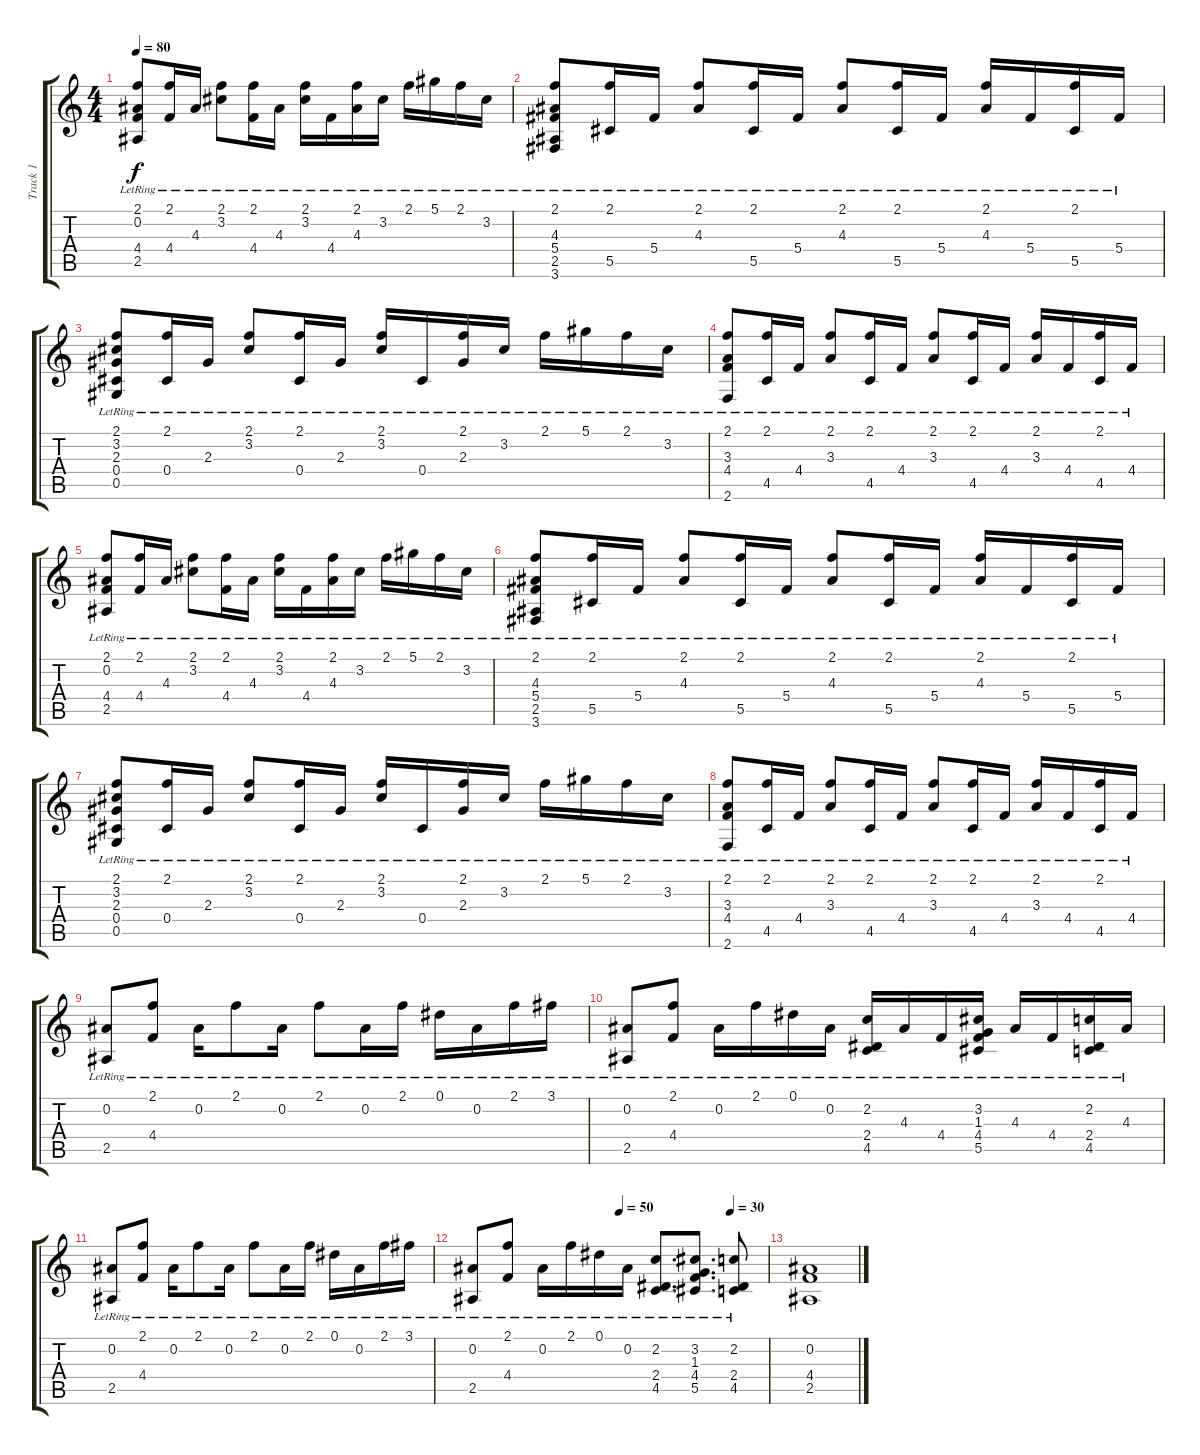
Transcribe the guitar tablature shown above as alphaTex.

\track ("Track 1" "Track 1") {instrument acousticguitarsteel}
\staff {score tabs}
\tuning (Eb4 Bb3 Gb3 Db3 Ab2 Eb2) {hide}
\ts (4 4)
\tempo 80
\clef g2
\ks c
(2.1{lr} 0.2{lr} 4.4{lr} 2.5{lr}).8{dy f} (2.1{lr} 4.4{lr}).16 4.3{lr}.16 (2.1{lr} 3.2{lr}).8 (2.1{lr} 4.4{lr}).16 4.3{lr}.16 (2.1{lr} 3.2{lr}).16 4.4{lr}.16 (2.1{lr} 4.3{lr}).16 3.2{lr}.16 2.1{lr}.16 5.1{lr}.16 2.1{lr}.16 3.2{lr}.16 |
(2.1{lr} 4.3{lr} 5.4{lr} 2.5{lr} 3.6{lr}).8 (2.1{lr} 5.5{lr}).16 5.4{lr}.16 (2.1{lr} 4.3{lr}).8 (2.1{lr} 5.5{lr}).16 5.4{lr}.16 (2.1{lr} 4.3{lr}).8 (2.1{lr} 5.5{lr}).16 5.4{lr}.16 (2.1{lr} 4.3{lr}).16 5.4{lr}.16 (2.1{lr} 5.5{lr}).16 5.4{lr}.16 |
(2.1{lr} 3.2{lr} 2.3{lr} 0.4{lr} 0.5{lr}).8 (2.1{lr} 0.4{lr}).16 2.3{lr}.16 (2.1{lr} 3.2{lr}).8 (2.1{lr} 0.4{lr}).16 2.3{lr}.16 (2.1{lr} 3.2{lr}).16 0.4{lr}.16 (2.1{lr} 2.3{lr}).16 3.2{lr}.16 2.1{lr}.16 5.1{lr}.16 2.1{lr}.16 3.2{lr}.16 |
(2.1{lr} 3.3{lr} 4.4{lr} 2.6{lr}).8 (2.1{lr} 4.5{lr}).16 4.4{lr}.16 (2.1{lr} 3.3{lr}).8 (2.1{lr} 4.5{lr}).16 4.4{lr}.16 (2.1{lr} 3.3{lr}).8 (2.1{lr} 4.5{lr}).16 4.4{lr}.16 (2.1{lr} 3.3{lr}).16 4.4{lr}.16 (2.1{lr} 4.5{lr}).16 4.4{lr}.16 |
(2.1{lr} 0.2{lr} 4.4{lr} 2.5{lr}).8 (2.1{lr} 4.4{lr}).16 4.3{lr}.16 (2.1{lr} 3.2{lr}).8 (2.1{lr} 4.4{lr}).16 4.3{lr}.16 (2.1{lr} 3.2{lr}).16 4.4{lr}.16 (2.1{lr} 4.3{lr}).16 3.2{lr}.16 2.1{lr}.16 5.1{lr}.16 2.1{lr}.16 3.2{lr}.16 |
(2.1{lr} 4.3{lr} 5.4{lr} 2.5{lr} 3.6{lr}).8 (2.1{lr} 5.5{lr}).16 5.4{lr}.16 (2.1{lr} 4.3{lr}).8 (2.1{lr} 5.5{lr}).16 5.4{lr}.16 (2.1{lr} 4.3{lr}).8 (2.1{lr} 5.5{lr}).16 5.4{lr}.16 (2.1{lr} 4.3{lr}).16 5.4{lr}.16 (2.1{lr} 5.5{lr}).16 5.4{lr}.16 |
(2.1{lr} 3.2{lr} 2.3{lr} 0.4{lr} 0.5{lr}).8 (2.1{lr} 0.4{lr}).16 2.3{lr}.16 (2.1{lr} 3.2{lr}).8 (2.1{lr} 0.4{lr}).16 2.3{lr}.16 (2.1{lr} 3.2{lr}).16 0.4{lr}.16 (2.1{lr} 2.3{lr}).16 3.2{lr}.16 2.1{lr}.16 5.1{lr}.16 2.1{lr}.16 3.2{lr}.16 |
(2.1{lr} 3.3{lr} 4.4{lr} 2.6{lr}).8 (2.1{lr} 4.5{lr}).16 4.4{lr}.16 (2.1{lr} 3.3{lr}).8 (2.1{lr} 4.5{lr}).16 4.4{lr}.16 (2.1{lr} 3.3{lr}).8 (2.1{lr} 4.5{lr}).16 4.4{lr}.16 (2.1{lr} 3.3{lr}).16 4.4{lr}.16 (2.1{lr} 4.5{lr}).16 4.4{lr}.16 |
(0.2{lr} 2.5{lr}).8 (2.1{lr} 4.4{lr}).8 0.2{lr}.16 2.1{lr}.8 0.2{lr}.16 2.1{lr}.8 0.2{lr}.16 2.1{lr}.16 0.1{lr}.16 0.2{lr}.16 2.1{lr}.16 3.1{lr}.16 |
(0.2{lr} 2.5{lr}).8 (2.1{lr} 4.4{lr}).8 0.2{lr}.16 2.1{lr}.16 0.1{lr}.16 0.2{lr}.16 (2.2{lr} 2.4{lr} 4.5{lr}).16 4.3{lr}.16 4.4{lr}.16 (3.2{lr} 1.3{lr} 4.4{lr} 5.5{lr}).16 4.3{lr}.16 4.4{lr}.16 (2.2{lr} 2.4{lr} 4.5{lr}).16 4.3{lr}.16 |
(0.2{lr} 2.5{lr}).8 (2.1{lr} 4.4{lr}).8 0.2{lr}.16 2.1{lr}.8 0.2{lr}.16 2.1{lr}.8 0.2{lr}.16 2.1{lr}.16 0.1{lr}.16 0.2{lr}.16 2.1{lr}.16 3.1{lr}.16 |
\tempo (50 0.5)
\tempo (30 0.875)
(0.2{lr} 2.5{lr}).8 (2.1{lr} 4.4{lr}).8 0.2{lr}.16 2.1{lr}.16 0.1{lr}.16 0.2{lr}.16 (2.2{lr} 2.4{lr} 4.5{lr}).8{d} (3.2{lr} 1.3{lr} 4.4{lr} 5.5{lr}).8{d} (2.2{lr} 2.4{lr} 4.5{lr}).8 |
(0.2 4.4 2.5).1
